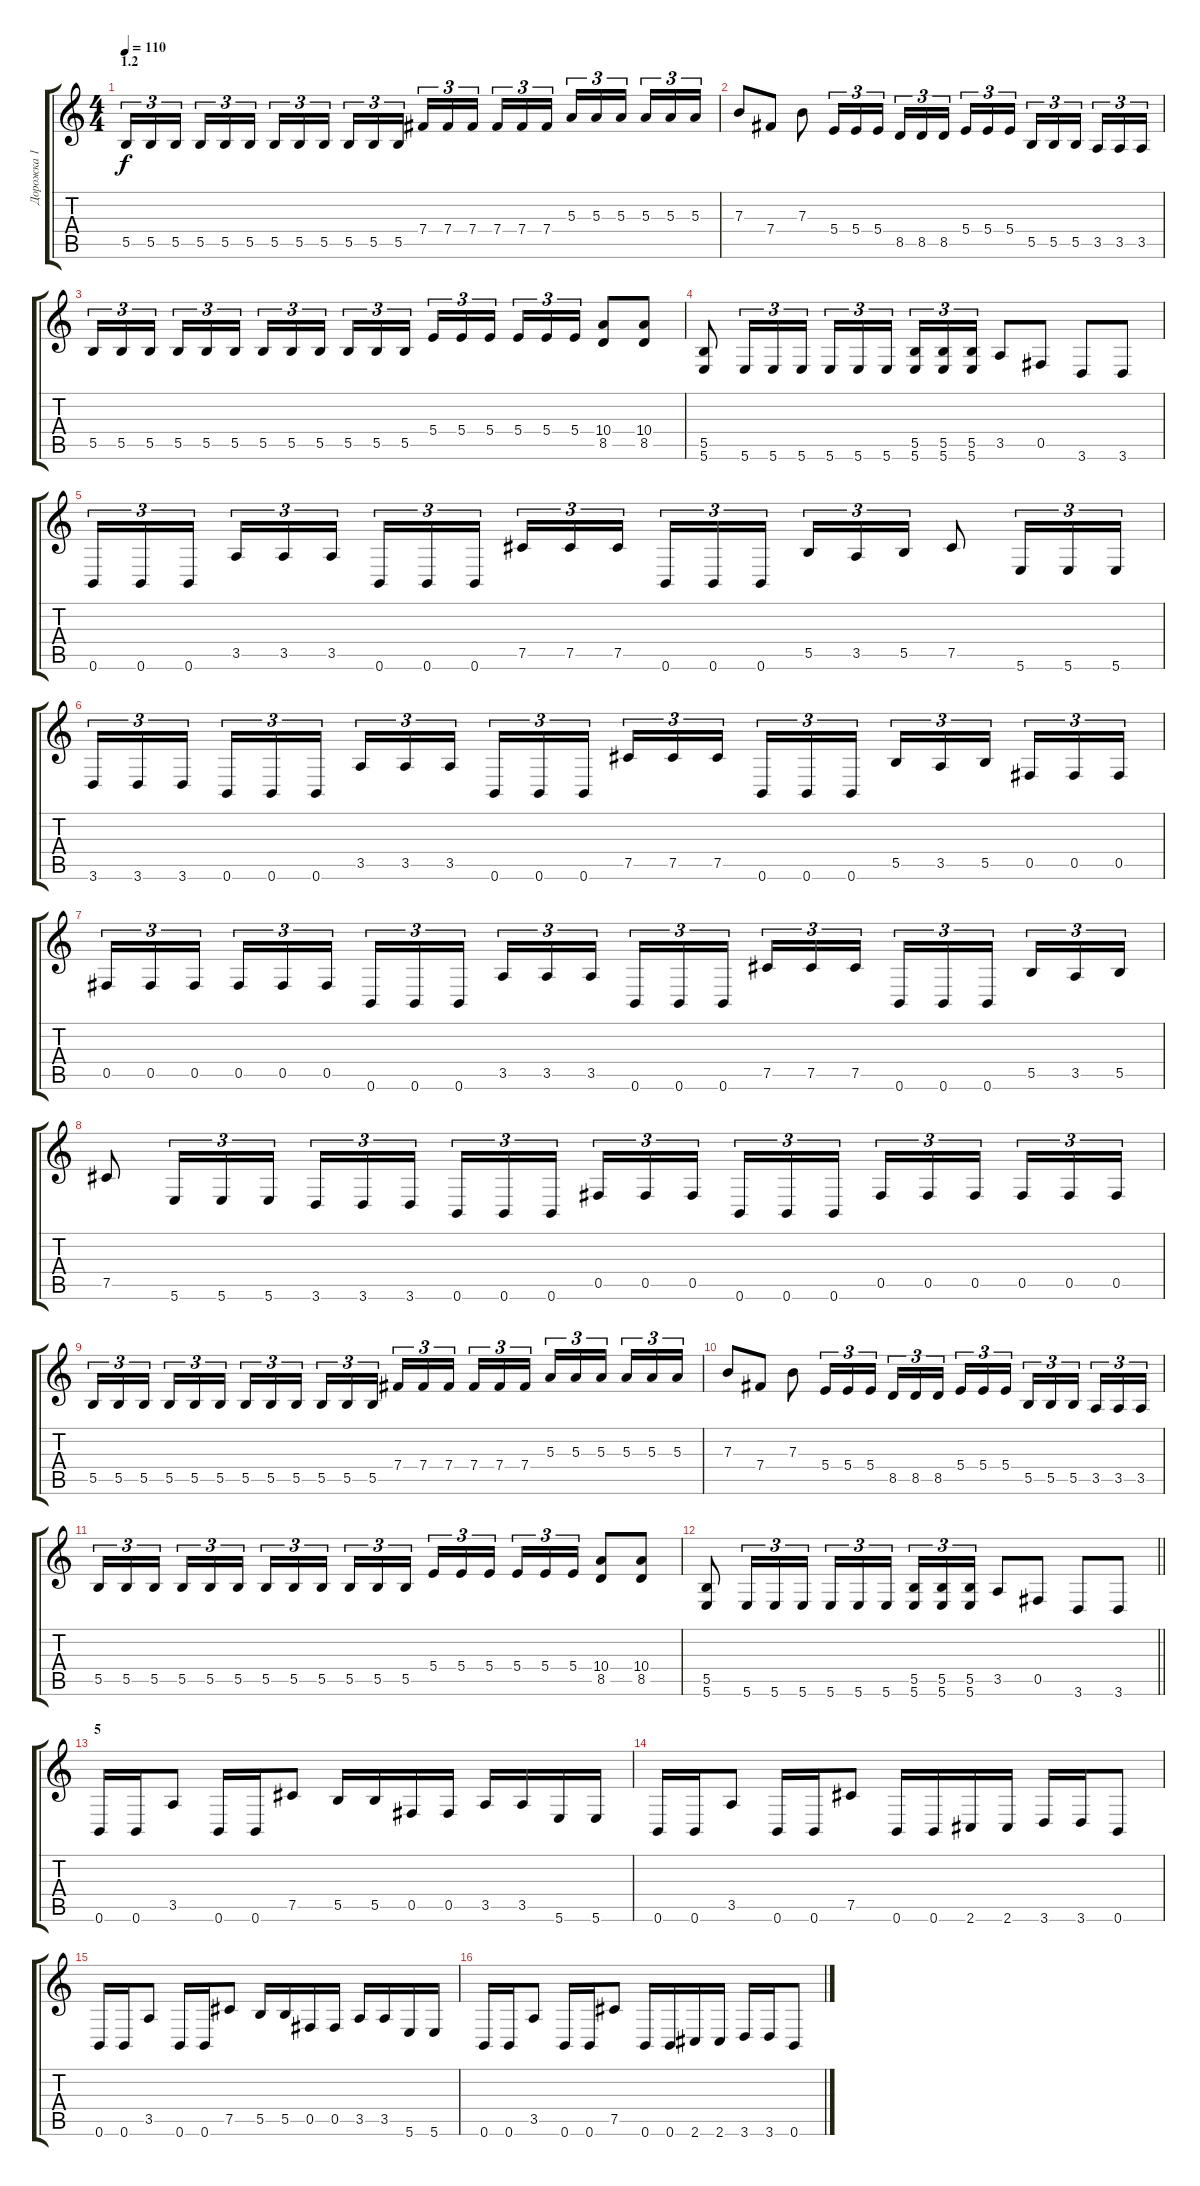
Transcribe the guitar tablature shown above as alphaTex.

\track ("Дорожка 1" "Дорожка 1") {instrument distortionguitar}
\staff {score tabs}
\tuning (Db4 Ab3 E3 B2 Gb2 B1) {hide}
\ts (4 4)
\section ("" "1.2")
\tempo 110
\clef g2
\ks c
5.5.16{tu (3 2) dy f} 5.5.16{tu (3 2)} 5.5.16{tu (3 2) beam splitsecondary} 5.5.16{tu (3 2)} 5.5.16{tu (3 2)} 5.5.16{tu (3 2)} 5.5.16{tu (3 2)} 5.5.16{tu (3 2)} 5.5.16{tu (3 2) beam splitsecondary} 5.5.16{tu (3 2)} 5.5.16{tu (3 2)} 5.5.16{tu (3 2)} 7.4.16{tu (3 2)} 7.4.16{tu (3 2)} 7.4.16{tu (3 2) beam splitsecondary} 7.4.16{tu (3 2)} 7.4.16{tu (3 2)} 7.4.16{tu (3 2)} 5.3.16{tu (3 2)} 5.3.16{tu (3 2)} 5.3.16{tu (3 2) beam splitsecondary} 5.3.16{tu (3 2)} 5.3.16{tu (3 2)} 5.3.16{tu (3 2)} |
7.3.8 7.4.8 7.3.8 5.4.16{tu (3 2)} 5.4.16{tu (3 2)} 5.4.16{tu (3 2)} 8.5.16{tu (3 2)} 8.5.16{tu (3 2)} 8.5.16{tu (3 2) beam splitsecondary} 5.4.16{tu (3 2)} 5.4.16{tu (3 2)} 5.4.16{tu (3 2)} 5.5.16{tu (3 2)} 5.5.16{tu (3 2)} 5.5.16{tu (3 2) beam splitsecondary} 3.5.16{tu (3 2)} 3.5.16{tu (3 2)} 3.5.16{tu (3 2)} |
5.5.16{tu (3 2)} 5.5.16{tu (3 2)} 5.5.16{tu (3 2) beam splitsecondary} 5.5.16{tu (3 2)} 5.5.16{tu (3 2)} 5.5.16{tu (3 2)} 5.5.16{tu (3 2)} 5.5.16{tu (3 2)} 5.5.16{tu (3 2) beam splitsecondary} 5.5.16{tu (3 2)} 5.5.16{tu (3 2)} 5.5.16{tu (3 2)} 5.4.16{tu (3 2)} 5.4.16{tu (3 2)} 5.4.16{tu (3 2) beam splitsecondary} 5.4.16{tu (3 2)} 5.4.16{tu (3 2)} 5.4.16{tu (3 2)} (10.4 8.5).8 (10.4 8.5).8 |
(5.5 5.6).8 5.6.16{tu (3 2)} 5.6.16{tu (3 2)} 5.6.16{tu (3 2)} 5.6.16{tu (3 2)} 5.6.16{tu (3 2)} 5.6.16{tu (3 2) beam splitsecondary} (5.5 5.6).16{tu (3 2)} (5.5 5.6).16{tu (3 2)} (5.5 5.6).16{tu (3 2)} 3.5.8 0.5.8 3.6.8 3.6.8 |
0.6.16{tu (3 2)} 0.6.16{tu (3 2)} 0.6.16{tu (3 2) beam splitsecondary} 3.5.16{tu (3 2)} 3.5.16{tu (3 2)} 3.5.16{tu (3 2)} 0.6.16{tu (3 2)} 0.6.16{tu (3 2)} 0.6.16{tu (3 2) beam splitsecondary} 7.5.16{tu (3 2)} 7.5.16{tu (3 2)} 7.5.16{tu (3 2)} 0.6.16{tu (3 2)} 0.6.16{tu (3 2)} 0.6.16{tu (3 2) beam splitsecondary} 5.5.16{tu (3 2)} 3.5.16{tu (3 2)} 5.5.16{tu (3 2)} 7.5.8 5.6.16{tu (3 2)} 5.6.16{tu (3 2)} 5.6.16{tu (3 2)} |
3.6.16{tu (3 2)} 3.6.16{tu (3 2)} 3.6.16{tu (3 2) beam splitsecondary} 0.6.16{tu (3 2)} 0.6.16{tu (3 2)} 0.6.16{tu (3 2)} 3.5.16{tu (3 2)} 3.5.16{tu (3 2)} 3.5.16{tu (3 2) beam splitsecondary} 0.6.16{tu (3 2)} 0.6.16{tu (3 2)} 0.6.16{tu (3 2)} 7.5.16{tu (3 2)} 7.5.16{tu (3 2)} 7.5.16{tu (3 2) beam splitsecondary} 0.6.16{tu (3 2)} 0.6.16{tu (3 2)} 0.6.16{tu (3 2)} 5.5.16{tu (3 2)} 3.5.16{tu (3 2)} 5.5.16{tu (3 2) beam splitsecondary} 0.5.16{tu (3 2)} 0.5.16{tu (3 2)} 0.5.16{tu (3 2)} |
0.5.16{tu (3 2)} 0.5.16{tu (3 2)} 0.5.16{tu (3 2) beam splitsecondary} 0.5.16{tu (3 2)} 0.5.16{tu (3 2)} 0.5.16{tu (3 2)} 0.6.16{tu (3 2)} 0.6.16{tu (3 2)} 0.6.16{tu (3 2) beam splitsecondary} 3.5.16{tu (3 2)} 3.5.16{tu (3 2)} 3.5.16{tu (3 2)} 0.6.16{tu (3 2)} 0.6.16{tu (3 2)} 0.6.16{tu (3 2) beam splitsecondary} 7.5.16{tu (3 2)} 7.5.16{tu (3 2)} 7.5.16{tu (3 2)} 0.6.16{tu (3 2)} 0.6.16{tu (3 2)} 0.6.16{tu (3 2) beam splitsecondary} 5.5.16{tu (3 2)} 3.5.16{tu (3 2)} 5.5.16{tu (3 2)} |
7.5.8 5.6.16{tu (3 2)} 5.6.16{tu (3 2)} 5.6.16{tu (3 2)} 3.6.16{tu (3 2)} 3.6.16{tu (3 2)} 3.6.16{tu (3 2) beam splitsecondary} 0.6.16{tu (3 2)} 0.6.16{tu (3 2)} 0.6.16{tu (3 2)} 0.5.16{tu (3 2)} 0.5.16{tu (3 2)} 0.5.16{tu (3 2) beam splitsecondary} 0.6.16{tu (3 2)} 0.6.16{tu (3 2)} 0.6.16{tu (3 2)} 0.5.16{tu (3 2)} 0.5.16{tu (3 2)} 0.5.16{tu (3 2) beam splitsecondary} 0.5.16{tu (3 2)} 0.5.16{tu (3 2)} 0.5.16{tu (3 2)} |
5.5.16{tu (3 2)} 5.5.16{tu (3 2)} 5.5.16{tu (3 2) beam splitsecondary} 5.5.16{tu (3 2)} 5.5.16{tu (3 2)} 5.5.16{tu (3 2)} 5.5.16{tu (3 2)} 5.5.16{tu (3 2)} 5.5.16{tu (3 2) beam splitsecondary} 5.5.16{tu (3 2)} 5.5.16{tu (3 2)} 5.5.16{tu (3 2)} 7.4.16{tu (3 2)} 7.4.16{tu (3 2)} 7.4.16{tu (3 2) beam splitsecondary} 7.4.16{tu (3 2)} 7.4.16{tu (3 2)} 7.4.16{tu (3 2)} 5.3.16{tu (3 2)} 5.3.16{tu (3 2)} 5.3.16{tu (3 2) beam splitsecondary} 5.3.16{tu (3 2)} 5.3.16{tu (3 2)} 5.3.16{tu (3 2)} |
7.3.8 7.4.8 7.3.8 5.4.16{tu (3 2)} 5.4.16{tu (3 2)} 5.4.16{tu (3 2)} 8.5.16{tu (3 2)} 8.5.16{tu (3 2)} 8.5.16{tu (3 2) beam splitsecondary} 5.4.16{tu (3 2)} 5.4.16{tu (3 2)} 5.4.16{tu (3 2)} 5.5.16{tu (3 2)} 5.5.16{tu (3 2)} 5.5.16{tu (3 2) beam splitsecondary} 3.5.16{tu (3 2)} 3.5.16{tu (3 2)} 3.5.16{tu (3 2)} |
5.5.16{tu (3 2)} 5.5.16{tu (3 2)} 5.5.16{tu (3 2) beam splitsecondary} 5.5.16{tu (3 2)} 5.5.16{tu (3 2)} 5.5.16{tu (3 2)} 5.5.16{tu (3 2)} 5.5.16{tu (3 2)} 5.5.16{tu (3 2) beam splitsecondary} 5.5.16{tu (3 2)} 5.5.16{tu (3 2)} 5.5.16{tu (3 2)} 5.4.16{tu (3 2)} 5.4.16{tu (3 2)} 5.4.16{tu (3 2) beam splitsecondary} 5.4.16{tu (3 2)} 5.4.16{tu (3 2)} 5.4.16{tu (3 2)} (10.4 8.5).8 (10.4 8.5).8 |
\barLineRight lightlight
(5.5 5.6).8 5.6.16{tu (3 2)} 5.6.16{tu (3 2)} 5.6.16{tu (3 2)} 5.6.16{tu (3 2)} 5.6.16{tu (3 2)} 5.6.16{tu (3 2) beam splitsecondary} (5.5 5.6).16{tu (3 2)} (5.5 5.6).16{tu (3 2)} (5.5 5.6).16{tu (3 2)} 3.5.8 0.5.8 3.6.8 3.6.8 |
\section ("" "5")
0.6.16 0.6.16 3.5.8 0.6.16 0.6.16 7.5.8 5.5.16 5.5.16 0.5.16 0.5.16 3.5.16 3.5.16 5.6.16 5.6.16 |
0.6.16 0.6.16 3.5.8 0.6.16 0.6.16 7.5.8 0.6.16 0.6.16 2.6.16 2.6.16 3.6.16 3.6.16 0.6.8 |
0.6.16 0.6.16 3.5.8 0.6.16 0.6.16 7.5.8 5.5.16 5.5.16 0.5.16 0.5.16 3.5.16 3.5.16 5.6.16 5.6.16 |
0.6.16 0.6.16 3.5.8 0.6.16 0.6.16 7.5.8 0.6.16 0.6.16 2.6.16 2.6.16 3.6.16 3.6.16 0.6.8
